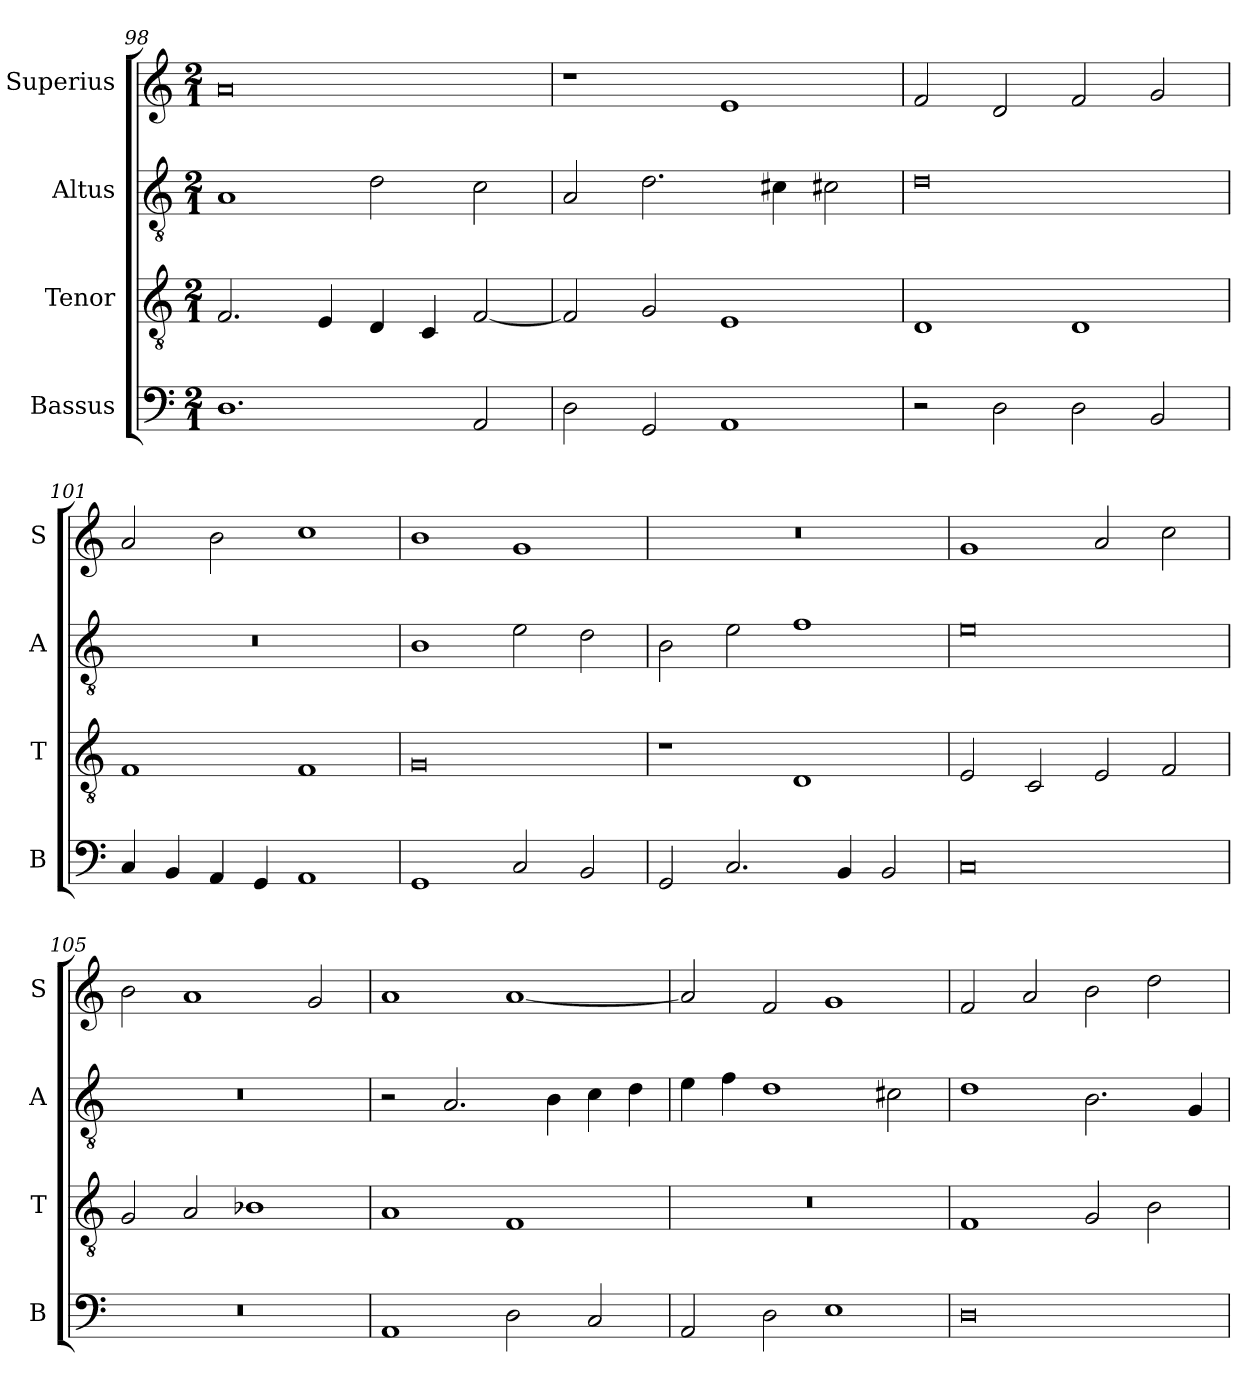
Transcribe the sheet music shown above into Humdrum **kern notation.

**kern	**kern	**kern	**kern
*part4	*part3	*part2	*part1
*staff4	*staff3	*staff2	*staff1
*I"Bassus	*I"Tenor	*I"Altus	*I"Superius
*I'B	*I'T	*I'A	*I'S
*clefF4	*clefGv2	*clefGv2	*clefG2
*k[]	*k[]	*k[]	*k[]
*C:	*C:	*C:	*C:
*M2/1	*M2/1	*M2/1	*M2/1
=98	=98	=98	=98
1.D	2.F	1A	0a
.	4E	.	.
.	4D	2d	.
.	4C	.	.
2AA	[2F	2c	.
=99	=99	=99	=99
2D	2F]	2A	1r
2GG	2G	2.d	.
1AA	1E	.	1e
.	.	4c#X	.
.	.	2c#X	.
=100	=100	=100	=100
2r	1D	0d	2f
2D	.	.	2d
2D	1D	.	2f
2BB	.	.	2g
=101	=101	=101	=101
4C	1F	0r	2a
4BB	.	.	.
4AA	.	.	2b
4GG	.	.	.
1AA	1F	.	1cc
=102	=102	=102	=102
1GG	0G	1B	1b
2C	.	2e	1g
2BB	.	2d	.
=103	=103	=103	=103
2GG	1r	2B	0r
2.C	.	2e	.
.	1D	1f	.
4BB	.	.	.
2BB	.	.	.
=104	=104	=104	=104
0C	2E	0e	1g
.	2C	.	.
.	2E	.	2a
.	2F	.	2cc
=105	=105	=105	=105
0r	2G	0r	2b
.	2A	.	1a
.	1B-X	.	.
.	.	.	2g
=106	=106	=106	=106
1AA	1A	2r	1a
.	.	2.A	.
2D	1F	.	[1a
.	.	4B	.
2C	.	4c	.
.	.	4d	.
=107	=107	=107	=107
2AA	0r	4e	2a]
.	.	4f	.
2D	.	1d	2f
1E	.	.	1g
.	.	2c#X	.
=108	=108	=108	=108
0D	1F	1d	2f
.	.	.	2a
.	2G	2.B	2b
.	2B	.	2dd
.	.	4G	.
=	=	=	=
*-	*-	*-	*-
